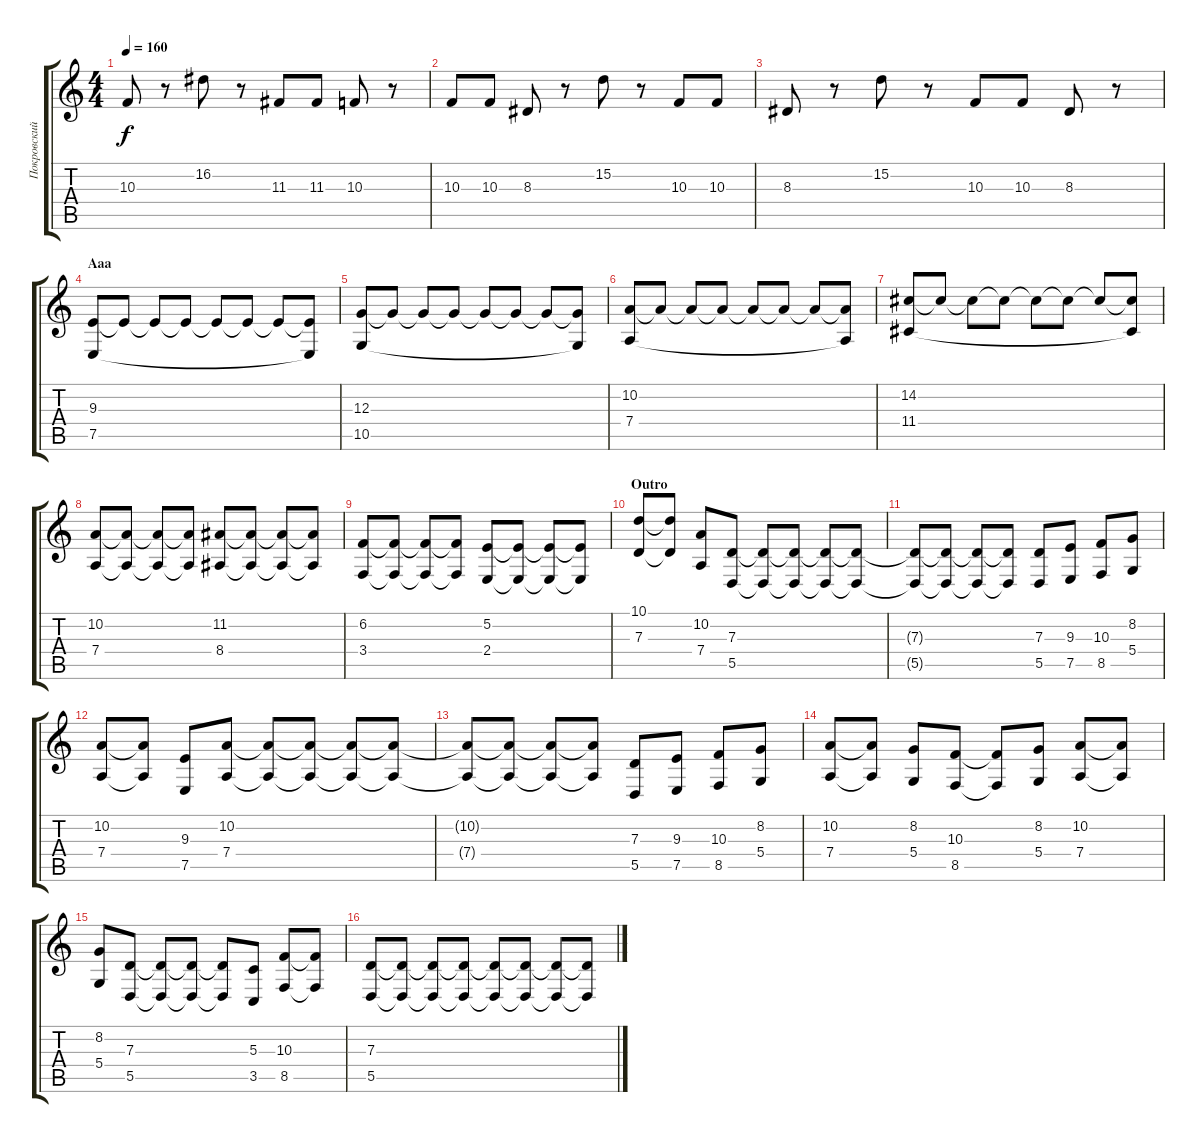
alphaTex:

\track ("Покровский (Choir 1)" "Покровский") {instrument choiraahs}
\staff {score tabs}
\tuning (E4 B3 G3 D3 A2 E2) {hide}
\ts (4 4)
\tempo 160
\clef g2
\ks c
10.3.8{dy f} r.8 16.2.8 r.8 11.3.8 11.3.8 10.3.8 r.8 |
10.3.8 10.3.8 8.3.8 r.8 15.2.8 r.8 10.3.8 10.3.8 |
8.3.8 r.8 15.2.8 r.8 10.3.8 10.3.8 8.3.8 r.8 |
\section ("" "Aaa")
(9.3 7.5).8 9.3{t}.8 9.3{t}.8 9.3{t}.8 9.3{t}.8 9.3{t}.8 9.3{t}.8 (9.3{t} 7.5{t}).8 |
(12.3 10.5).8 12.3{t}.8 12.3{t}.8 12.3{t}.8 12.3{t}.8 12.3{t}.8 12.3{t}.8 (12.3{t} 10.5{t}).8 |
(10.2 7.4).8 10.2{t}.8 10.2{t}.8 10.2{t}.8 10.2{t}.8 10.2{t}.8 10.2{t}.8 (10.2{t} 7.4{t}).8 |
(14.2 11.4).8 14.2{t}.8 14.2{t}.8 14.2{t}.8 14.2{t}.8 14.2{t}.8 14.2{t}.8 (14.2{t} 11.4{t}).8 |
(10.2 7.4).8 (10.2{t} 7.4{t}).8 (10.2{t} 7.4{t}).8 (10.2{t} 7.4{t}).8 (11.2 8.4).8 (11.2{t} 8.4{t}).8 (11.2{t} 8.4{t}).8 (11.2{t} 8.4{t}).8 |
(6.2 3.4).8 (6.2{t} 3.4{t}).8 (6.2{t} 3.4{t}).8 (6.2{t} 3.4{t}).8 (5.2 2.4).8 (5.2{t} 2.4{t}).8 (5.2{t} 2.4{t}).8 (5.2{t} 2.4{t}).8 |
\section ("" "Outro")
(10.1 7.3).8 (10.1{t} 7.3{t}).8 (10.2 7.4).8 (7.3 5.5).8 (7.3{t} 5.5{t}).8 (7.3{t} 5.5{t}).8 (7.3{t} 5.5{t}).8 (7.3{t} 5.5{t}).8 |
(7.3{t} 5.5{t}).8 (7.3{t} 5.5{t}).8 (7.3{t} 5.5{t}).8 (7.3{t} 5.5{t}).8 (7.3 5.5).8 (9.3 7.5).8 (10.3 8.5).8 (8.2 5.4).8 |
(10.2 7.4).8 (10.2{t} 7.4{t}).8 (9.3 7.5).8 (10.2 7.4).8 (10.2{t} 7.4{t}).8 (10.2{t} 7.4{t}).8 (10.2{t} 7.4{t}).8 (10.2{t} 7.4{t}).8 |
(10.2{t} 7.4{t}).8 (10.2{t} 7.4{t}).8 (10.2{t} 7.4{t}).8 (10.2{t} 7.4{t}).8 (7.3 5.5).8 (9.3 7.5).8 (10.3 8.5).8 (8.2 5.4).8 |
(10.2 7.4).8 (10.2{t} 7.4{t}).8 (8.2 5.4).8 (10.3 8.5).8 (10.3{t} 8.5{t}).8 (8.2 5.4).8 (10.2 7.4).8 (10.2{t} 7.4{t}).8 |
(8.2 5.4).8 (7.3 5.5).8 (7.3{t} 5.5{t}).8 (7.3{t} 5.5{t}).8 (7.3{t} 5.5{t}).8 (5.3 3.5).8 (10.3 8.5).8 (10.3{t} 8.5{t}).8 |
(7.3 5.5).8 (7.3{t} 5.5{t}).8 (7.3{t} 5.5{t}).8 (7.3{t} 5.5{t}).8 (7.3{t} 5.5{t}).8 (7.3{t} 5.5{t}).8 (7.3{t} 5.5{t}).8 (7.3{t} 5.5{t}).8
